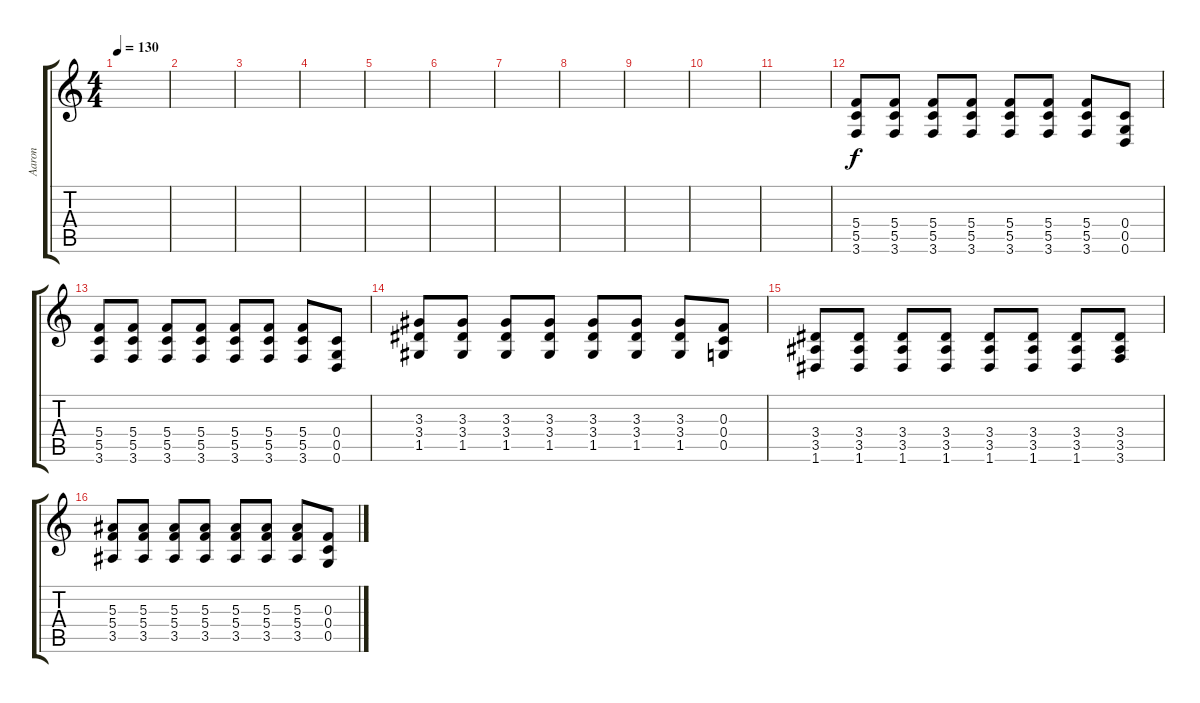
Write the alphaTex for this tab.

\track ("Aaron" "Aaron") {instrument distortionguitar}
\staff {score tabs}
\tuning (D4 A3 F3 C3 G2 D2) {hide}
\ts (4 4)
\tempo 130
\clef g2
\ks c
|
|
|
|
|
|
|
|
|
|
|
(5.4 5.5 3.6).8 (5.4 5.5 3.6).8 (5.4 5.5 3.6).8 (5.4 5.5 3.6).8 (5.4 5.5 3.6).8 (5.4 5.5 3.6).8 (5.4 5.5 3.6).8 (0.4 0.5 0.6).8 |
(5.4 5.5 3.6).8 (5.4 5.5 3.6).8 (5.4 5.5 3.6).8 (5.4 5.5 3.6).8 (5.4 5.5 3.6).8 (5.4 5.5 3.6).8 (5.4 5.5 3.6).8 (0.4 0.5 0.6).8 |
(3.3 3.4 1.5).8 (3.3 3.4 1.5).8 (3.3 3.4 1.5).8 (3.3 3.4 1.5).8 (3.3 3.4 1.5).8 (3.3 3.4 1.5).8 (3.3 3.4 1.5).8 (0.3 0.4 0.5).8 |
(3.4 3.5 1.6).8 (3.4 3.5 1.6).8 (3.4 3.5 1.6).8 (3.4 3.5 1.6).8 (3.4 3.5 1.6).8 (3.4 3.5 1.6).8 (3.4 3.5 1.6).8 (3.4 3.5 3.6).8 |
(5.3 5.4 3.5).8 (5.3 5.4 3.5).8 (5.3 5.4 3.5).8 (5.3 5.4 3.5).8 (5.3 5.4 3.5).8 (5.3 5.4 3.5).8 (5.3 5.4 3.5).8 (0.3 0.4 0.5).8
